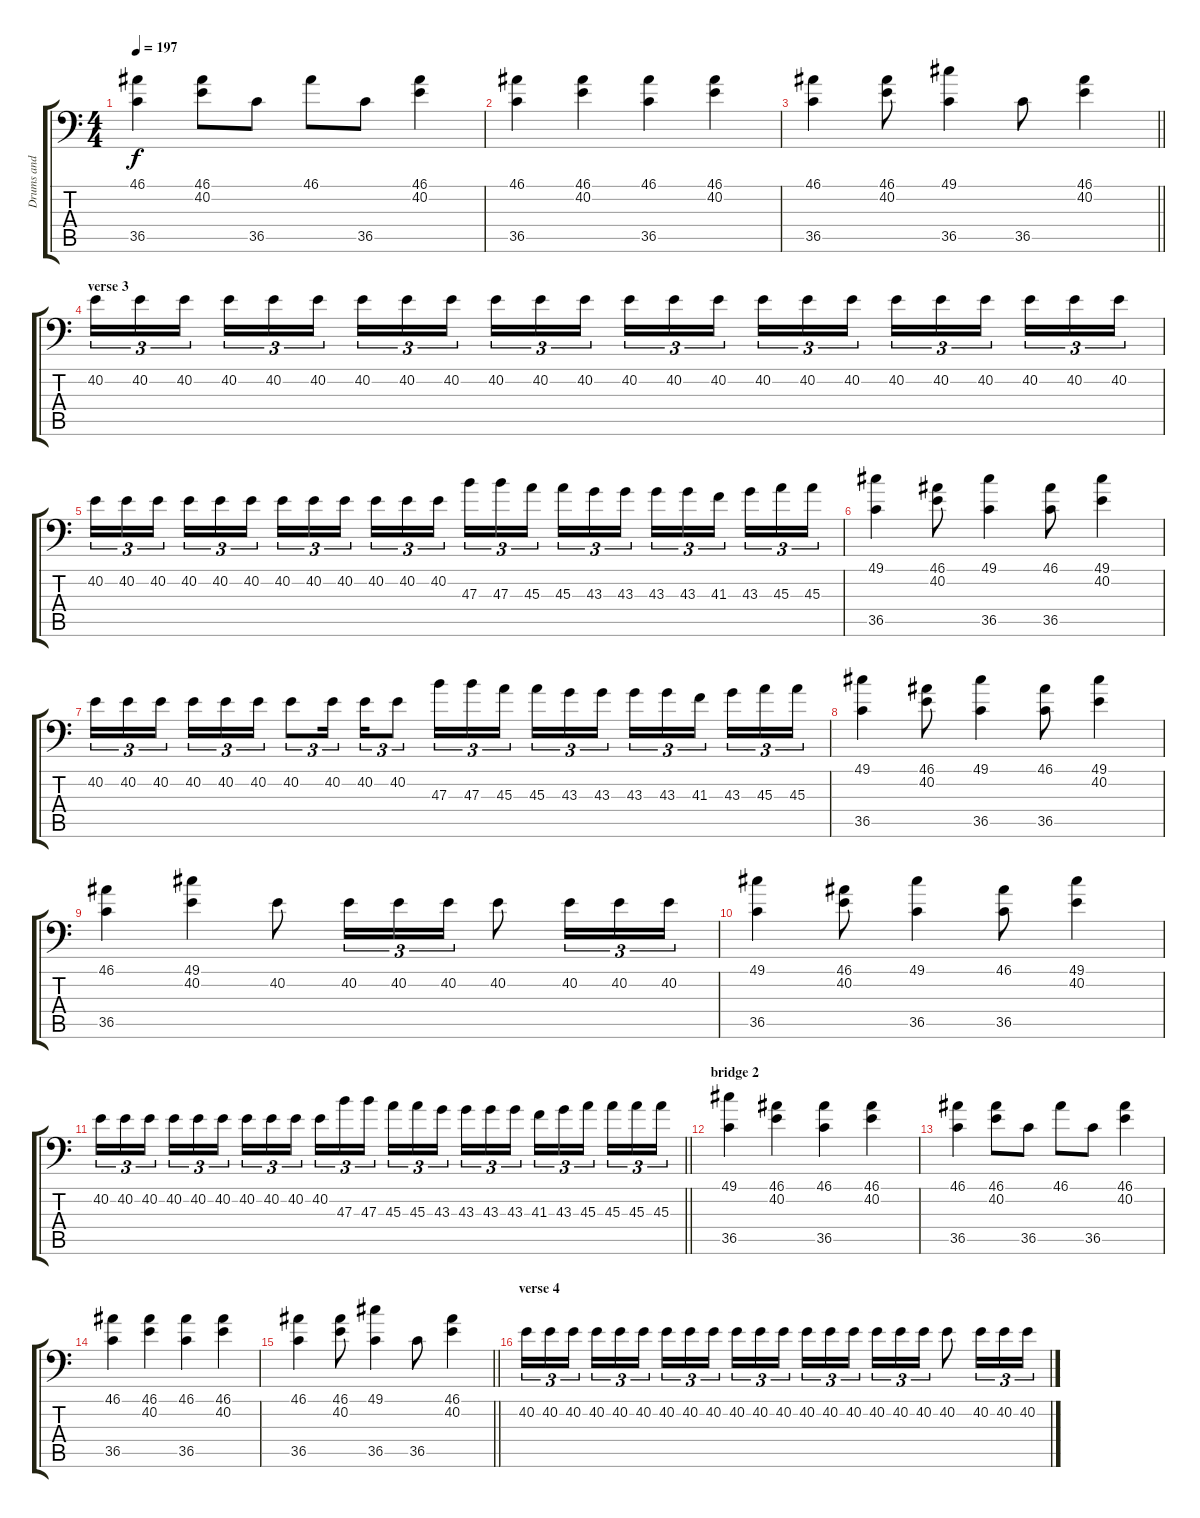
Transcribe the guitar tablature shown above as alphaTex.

\track ("Drums and Percussion (Pace)" "Drums and ") {instrument acousticgrandpiano}
\staff {score tabs}
\tuning (C-1 C-1 C-1 C-1 C-1 C-1) {hide}
\ts (4 4)
\tempo 197
\clef f4
\ks c
(46.1 36.5).4{dy f} (46.1 40.2).8 36.5.8 46.1.8 36.5.8 (46.1 40.2).4 |
(46.1 36.5).4 (46.1 40.2).4 (46.1 36.5).4 (46.1 40.2).4 |
\barLineRight lightlight
(46.1 36.5).4 (46.1 40.2).8 (49.1 36.5).4 36.5.8 (46.1 40.2).4 |
\section ("" "verse 3")
40.2.16{tu (3 2)} 40.2.16{tu (3 2)} 40.2.16{tu (3 2) beam splitsecondary} 40.2.16{tu (3 2)} 40.2.16{tu (3 2)} 40.2.16{tu (3 2)} 40.2.16{tu (3 2)} 40.2.16{tu (3 2)} 40.2.16{tu (3 2) beam splitsecondary} 40.2.16{tu (3 2)} 40.2.16{tu (3 2)} 40.2.16{tu (3 2)} 40.2.16{tu (3 2)} 40.2.16{tu (3 2)} 40.2.16{tu (3 2) beam splitsecondary} 40.2.16{tu (3 2)} 40.2.16{tu (3 2)} 40.2.16{tu (3 2)} 40.2.16{tu (3 2)} 40.2.16{tu (3 2)} 40.2.16{tu (3 2) beam splitsecondary} 40.2.16{tu (3 2)} 40.2.16{tu (3 2)} 40.2.16{tu (3 2)} |
40.2.16{tu (3 2)} 40.2.16{tu (3 2)} 40.2.16{tu (3 2) beam splitsecondary} 40.2.16{tu (3 2)} 40.2.16{tu (3 2)} 40.2.16{tu (3 2)} 40.2.16{tu (3 2)} 40.2.16{tu (3 2)} 40.2.16{tu (3 2) beam splitsecondary} 40.2.16{tu (3 2)} 40.2.16{tu (3 2)} 40.2.16{tu (3 2)} 47.3.16{tu (3 2)} 47.3.16{tu (3 2)} 45.3.16{tu (3 2) beam splitsecondary} 45.3.16{tu (3 2)} 43.3.16{tu (3 2)} 43.3.16{tu (3 2)} 43.3.16{tu (3 2)} 43.3.16{tu (3 2)} 41.3.16{tu (3 2) beam splitsecondary} 43.3.16{tu (3 2)} 45.3.16{tu (3 2)} 45.3.16{tu (3 2)} |
(49.1 36.5).4 (46.1 40.2).8 (49.1 36.5).4 (46.1 36.5).8 (49.1 40.2).4 |
40.2.16{tu (3 2)} 40.2.16{tu (3 2)} 40.2.16{tu (3 2) beam splitsecondary} 40.2.16{tu (3 2)} 40.2.16{tu (3 2)} 40.2.16{tu (3 2)} 40.2.8{tu (3 2)} 40.2.16{tu (3 2) beam splitsecondary} 40.2.16{tu (3 2)} 40.2.8{tu (3 2)} 47.3.16{tu (3 2)} 47.3.16{tu (3 2)} 45.3.16{tu (3 2) beam splitsecondary} 45.3.16{tu (3 2)} 43.3.16{tu (3 2)} 43.3.16{tu (3 2)} 43.3.16{tu (3 2)} 43.3.16{tu (3 2)} 41.3.16{tu (3 2) beam splitsecondary} 43.3.16{tu (3 2)} 45.3.16{tu (3 2)} 45.3.16{tu (3 2)} |
(49.1 36.5).4 (46.1 40.2).8 (49.1 36.5).4 (46.1 36.5).8 (49.1 40.2).4 |
(46.1 36.5).4 (49.1 40.2).4 40.2.8 40.2.16{tu (3 2)} 40.2.16{tu (3 2)} 40.2.16{tu (3 2)} 40.2.8 40.2.16{tu (3 2)} 40.2.16{tu (3 2)} 40.2.16{tu (3 2)} |
(49.1 36.5).4 (46.1 40.2).8 (49.1 36.5).4 (46.1 36.5).8 (49.1 40.2).4 |
\barLineRight lightlight
40.2.16{tu (3 2)} 40.2.16{tu (3 2)} 40.2.16{tu (3 2) beam splitsecondary} 40.2.16{tu (3 2)} 40.2.16{tu (3 2)} 40.2.16{tu (3 2)} 40.2.16{tu (3 2)} 40.2.16{tu (3 2)} 40.2.16{tu (3 2) beam splitsecondary} 40.2.16{tu (3 2)} 47.3.16{tu (3 2)} 47.3.16{tu (3 2)} 45.3.16{tu (3 2)} 45.3.16{tu (3 2)} 43.3.16{tu (3 2) beam splitsecondary} 43.3.16{tu (3 2)} 43.3.16{tu (3 2)} 43.3.16{tu (3 2)} 41.3.16{tu (3 2)} 43.3.16{tu (3 2)} 45.3.16{tu (3 2) beam splitsecondary} 45.3.16{tu (3 2)} 45.3.16{tu (3 2)} 45.3.16{tu (3 2)} |
\section ("" "bridge 2")
(49.1 36.5).4 (46.1 40.2).4 (46.1 36.5).4 (46.1 40.2).4 |
(46.1 36.5).4 (46.1 40.2).8 36.5.8 46.1.8 36.5.8 (46.1 40.2).4 |
(46.1 36.5).4 (46.1 40.2).4 (46.1 36.5).4 (46.1 40.2).4 |
\barLineRight lightlight
(46.1 36.5).4 (46.1 40.2).8 (49.1 36.5).4 36.5.8 (46.1 40.2).4 |
\section ("" "verse 4")
40.2.16{tu (3 2)} 40.2.16{tu (3 2)} 40.2.16{tu (3 2) beam splitsecondary} 40.2.16{tu (3 2)} 40.2.16{tu (3 2)} 40.2.16{tu (3 2)} 40.2.16{tu (3 2)} 40.2.16{tu (3 2)} 40.2.16{tu (3 2) beam splitsecondary} 40.2.16{tu (3 2)} 40.2.16{tu (3 2)} 40.2.16{tu (3 2)} 40.2.16{tu (3 2)} 40.2.16{tu (3 2)} 40.2.16{tu (3 2) beam splitsecondary} 40.2.16{tu (3 2)} 40.2.16{tu (3 2)} 40.2.16{tu (3 2)} 40.2.8 40.2.16{tu (3 2)} 40.2.16{tu (3 2)} 40.2.16{tu (3 2)}
